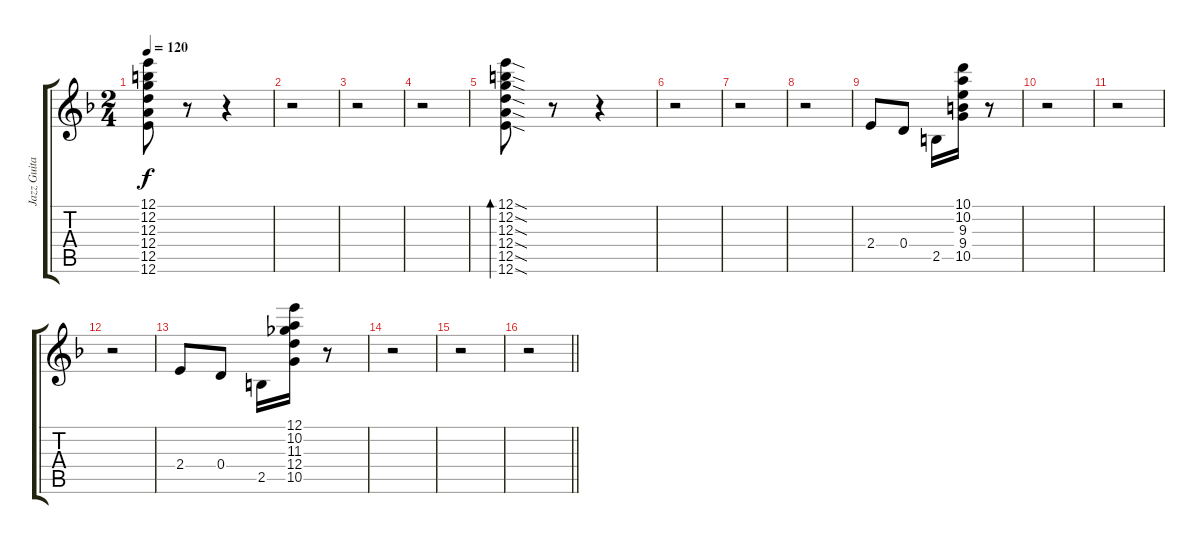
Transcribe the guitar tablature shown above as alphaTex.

\track ("Jazz Guitar" "Jazz Guita") {instrument acousticguitarsteel}
\staff {score tabs}
\tuning (E4 B3 G3 D3 A2 E2) {hide}
\ts (2 4)
\tempo 120
\clef g2
\ks dminor
(12.1 12.2 12.3 12.4 12.5 12.6).8{dy f volume 9 instrument electricguitarjazz} r.8 r.4 |
r.2 |
r.2 |
r.2 |
(12.1{sod} 12.2{sod} 12.3{sod} 12.4{sod} 12.5{sod} 12.6{sod}).8{bd 60} r.8 r.4 |
r.2 |
r.2 |
r.2 |
2.4.8 0.4.8 2.5.16 (10.1 10.2 9.3 9.4 10.5).16 r.8 |
r.2 |
r.2 |
r.2 |
2.4.8 0.4.8 2.5.16 (12.1 10.2 11.3 12.4 10.5).16 r.8 |
r.2 |
r.2 |
\barLineRight lightlight
r.2
